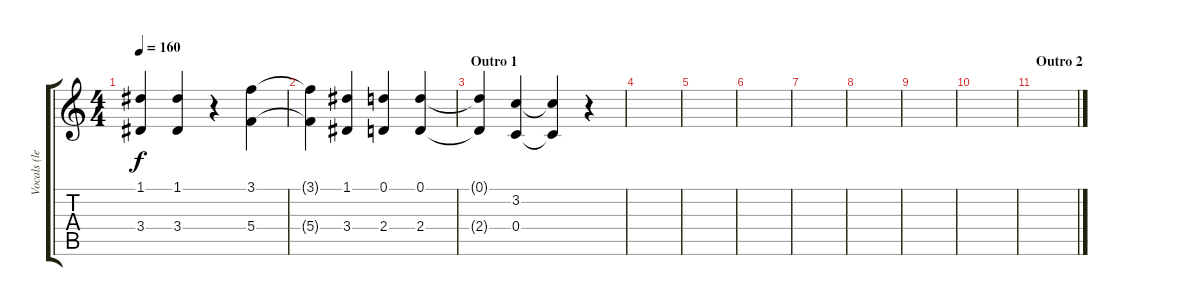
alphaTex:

\track ("Vocals (lead)" "Vocals (le") {instrument stringensemble1}
\staff {score tabs}
\tuning (D5 A4 F4 C4 G3 C3) {hide}
\ts (4 4)
\tempo 160
\clef g2
\ks c
(1.1 3.4).4{dy f} (1.1 3.4).4 r.4 (3.1 5.4).4 |
(3.1{t} 5.4{t}).4 (1.1 3.4).4 (0.1 2.4).4 (0.1 2.4).4 |
\section ("" "Outro 1")
(0.1{t} 2.4{t}).4 (3.2 0.4).4 (3.2{t} 0.4{t}).4 r.4 |
|
|
|
|
|
|
|
\section ("" "Outro 2")
